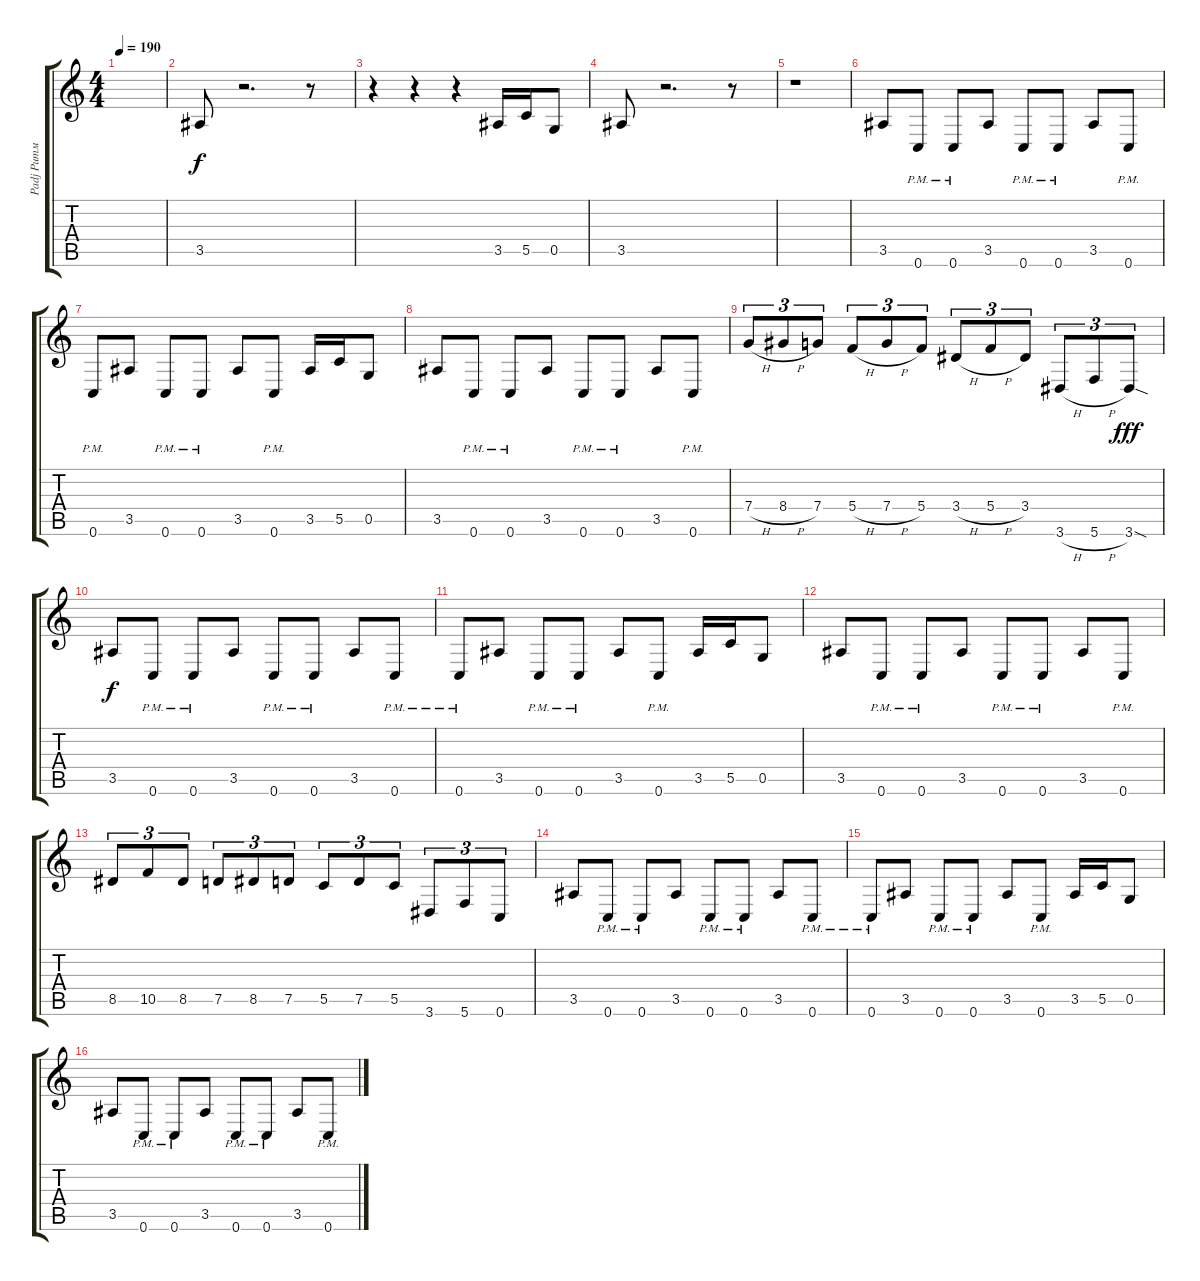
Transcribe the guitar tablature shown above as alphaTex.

\track ("Padj Ритм" "Padj Ритм") {instrument overdrivenguitar}
\staff {score tabs}
\tuning (D4 A3 F3 C3 G2 C2) {hide}
\ts (4 4)
\tempo 190
\clef g2
\ks c
|
3.5.8 r.2{d} r.8 |
r.4 r.4 r.4 3.5.16 5.5.16 0.5.8 |
3.5.8 r.2{d} r.8 |
r.1 |
3.5.8 0.6{pm}.8 0.6{pm}.8 3.5.8 0.6{pm}.8 0.6{pm}.8 3.5.8 0.6{pm}.8 |
0.6{pm}.8 3.5.8 0.6{pm}.8 0.6{pm}.8 3.5.8 0.6{pm}.8 3.5.16 5.5.16 0.5.8 |
3.5.8 0.6{pm}.8 0.6{pm}.8 3.5.8 0.6{pm}.8 0.6{pm}.8 3.5.8 0.6{pm}.8 |
7.4{h}.8{tu (3 2)} 8.4{h}.8{tu (3 2)} 7.4.8{tu (3 2)} 5.4{h}.8{tu (3 2)} 7.4{h}.8{tu (3 2)} 5.4.8{tu (3 2)} 3.4{h}.8{tu (3 2)} 5.4{h}.8{tu (3 2)} 3.4.8{tu (3 2)} 3.6{h}.8{tu (3 2)} 5.6{h}.8{tu (3 2)} 3.6{sod}.8{tu (3 2) dy fff} |
3.5.8{dy f} 0.6{pm}.8 0.6{pm}.8 3.5.8 0.6{pm}.8 0.6{pm}.8 3.5.8 0.6{pm}.8 |
0.6{pm}.8 3.5.8 0.6{pm}.8 0.6{pm}.8 3.5.8 0.6{pm}.8 3.5.16 5.5.16 0.5.8 |
3.5.8 0.6{pm}.8 0.6{pm}.8 3.5.8 0.6{pm}.8 0.6{pm}.8 3.5.8 0.6{pm}.8 |
8.5.8{tu (3 2)} 10.5.8{tu (3 2)} 8.5.8{tu (3 2)} 7.5.8{tu (3 2)} 8.5.8{tu (3 2)} 7.5.8{tu (3 2)} 5.5.8{tu (3 2)} 7.5.8{tu (3 2)} 5.5.8{tu (3 2)} 3.6.8{tu (3 2)} 5.6.8{tu (3 2)} 0.6.8{tu (3 2)} |
3.5.8 0.6{pm}.8 0.6{pm}.8 3.5.8 0.6{pm}.8 0.6{pm}.8 3.5.8 0.6{pm}.8 |
0.6{pm}.8 3.5.8 0.6{pm}.8 0.6{pm}.8 3.5.8 0.6{pm}.8 3.5.16 5.5.16 0.5.8 |
3.5.8 0.6{pm}.8 0.6{pm}.8 3.5.8 0.6{pm}.8 0.6{pm}.8 3.5.8 0.6{pm}.8
